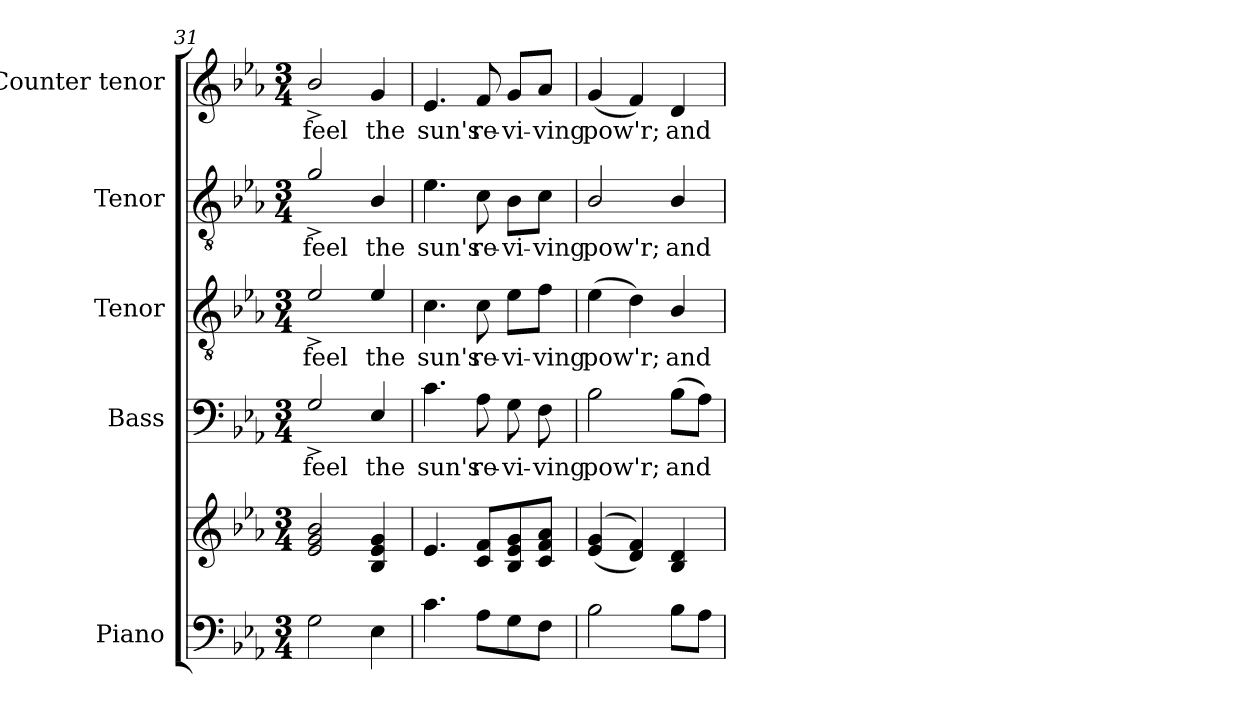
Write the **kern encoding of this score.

**kern	**kern	**kern	**text	**kern	**text	**kern	**text	**kern	**text
*part5	*part5	*part4	*part4	*part3	*part3	*part2	*part2	*part1	*part1
*staff6	*staff5	*staff4	*staff4	*staff3	*staff3	*staff2	*staff2	*staff1	*staff1
*I"Piano	*	*I"Bass	*	*I"Tenor	*	*I"Tenor	*	*I"Counter tenor	*
*I'Pno.	*	*I'B.	*	*I'T.	*	*I'T.	*	*	*
*clefF4	*clefG2	*clefF4	*	*clefGv2	*	*clefGv2	*	*clefG2	*
*	*	*	*	*ITrd7c12	*	*ITrd7c12	*	*	*
*k[b-e-a-]	*k[b-e-a-]	*k[b-e-a-]	*	*k[b-e-a-]	*	*k[b-e-a-]	*	*k[b-e-a-]	*
*E-:	*E-:	*E-:	*	*E-:	*	*E-:	*	*E-:	*
*M3/4	*M3/4	*M3/4	*	*M3/4	*	*M3/4	*	*M3/4	*
=31	=31	=31	=31	=31	=31	=31	=31	=31	=31
!	!	!	!LO:LY:b:color=#000000	!	!	!	!	!	!
!	!	!	!	!	!LO:LY:b:color=#000000	!	!	!	!
!	!	!	!	!	!	!	!LO:LY:b:color=#000000	!	!
!	!	!	!	!	!	!	!	!	!LO:LY:b:color=#000000
2Gi\	2e-i/ 2gi 2b-i	2G^i/	feel	2E-^i/	feel	2G^i/	feel	2b-^i/	feel
!	!	!	!LO:LY:b:color=#000000	!	!	!	!	!	!
!	!	!	!	!	!LO:LY:b:color=#000000	!	!	!	!
!	!	!	!	!	!	!	!LO:LY:b:color=#000000	!	!
!	!	!	!	!	!	!	!	!	!LO:LY:b:color=#000000
4E-i\	4B-i/ 4e-i 4gi	4E-i/	the	4E-i/	the	4BB-i/	the	4gi/	the
=32	=32	=32	=32	=32	=32	=32	=32	=32	=32
!	!	!	!LO:LY:b:color=#000000	!	!	!	!	!	!
!	!	!	!	!	!LO:LY:b:color=#000000	!	!	!	!
!	!	!	!	!	!	!	!LO:LY:b:color=#000000	!	!
!	!	!	!	!	!	!	!	!	!LO:LY:b:color=#000000
4.ci\	4.e-i/	4.ci\	sun's	4.Ci\	sun's	4.E-i\	sun's	4.e-i/	sun's
!	!	!	!LO:LY:b:color=#000000	!	!	!	!	!	!
!	!	!	!	!	!LO:LY:b:color=#000000	!	!	!	!
!	!	!	!	!	!	!	!LO:LY:b:color=#000000	!	!
!	!	!	!	!	!	!	!	!	!LO:LY:b:color=#000000
8A-i\L	8ci/ 8fiL	8A-i\	re-	8Ci\	re-	8Ci\	re-	8fi/	re-
!	!	!	!LO:LY:b:color=#000000	!	!	!	!	!	!
!	!	!	!	!	!LO:LY:b:color=#000000	!	!	!	!
!	!	!	!	!	!	!	!LO:LY:b:color=#000000	!	!
!	!	!	!	!	!	!	!	!	!LO:LY:b:color=#000000
8Gi\	8B-i/ 8e-i 8gi	8Gi\	-vi-	8E-i\L	-vi-	8BB-i\L	-vi-	8gi/L	-vi-
!	!	!	!LO:LY:b:color=#000000	!	!	!	!	!	!
!	!	!	!	!	!LO:LY:b:color=#000000	!	!	!	!
!	!	!	!	!	!	!	!LO:LY:b:color=#000000	!	!
!	!	!	!	!	!	!	!	!	!LO:LY:b:color=#000000
8Fi\J	8ci/ 8fi 8a-iJ	8Fi\	-ving	8Fi\J	-ving	8Ci\J	-ving	8a-i/J	-ving
=33	=33	=33	=33	=33	=33	=33	=33	=33	=33
!	!	!	!LO:LY:b:color=#000000	!	!	!	!	!	!
!	!	!	!	!	!LO:LY:b:color=#000000	!	!	!	!
!	!	!	!	!	!	!	!LO:LY:b:color=#000000	!	!
!	!	!	!	!	!	!	!	!	!LO:LY:b:color=#000000
2B-i\	((4e-i/ 4gi	2B-i\	pow'r;	(4E-i\	pow'r;	2BB-i/	pow'r;	(4gi/	pow'r;
.	4di/ 4fi))	.	.	4Di\)	.	.	.	4fi/)	.
!	!	!	!LO:LY:b:color=#000000	!	!	!	!	!	!
!	!	!	!	!	!LO:LY:b:color=#000000	!	!	!	!
!	!	!	!	!	!	!	!LO:LY:b:color=#000000	!	!
!	!	!	!	!	!	!	!	!	!LO:LY:b:color=#000000
8B-i\L	4B-i/ 4di	(8B-i\L	and	4BB-i/	and	4BB-i/	and	4di/	and
8A-i\J	.	8A-i\J)	.	.	.	.	.	.	.
=	=	=	=	=	=	=	=	=	=
*-	*-	*-	*-	*-	*-	*-	*-	*-	*-
